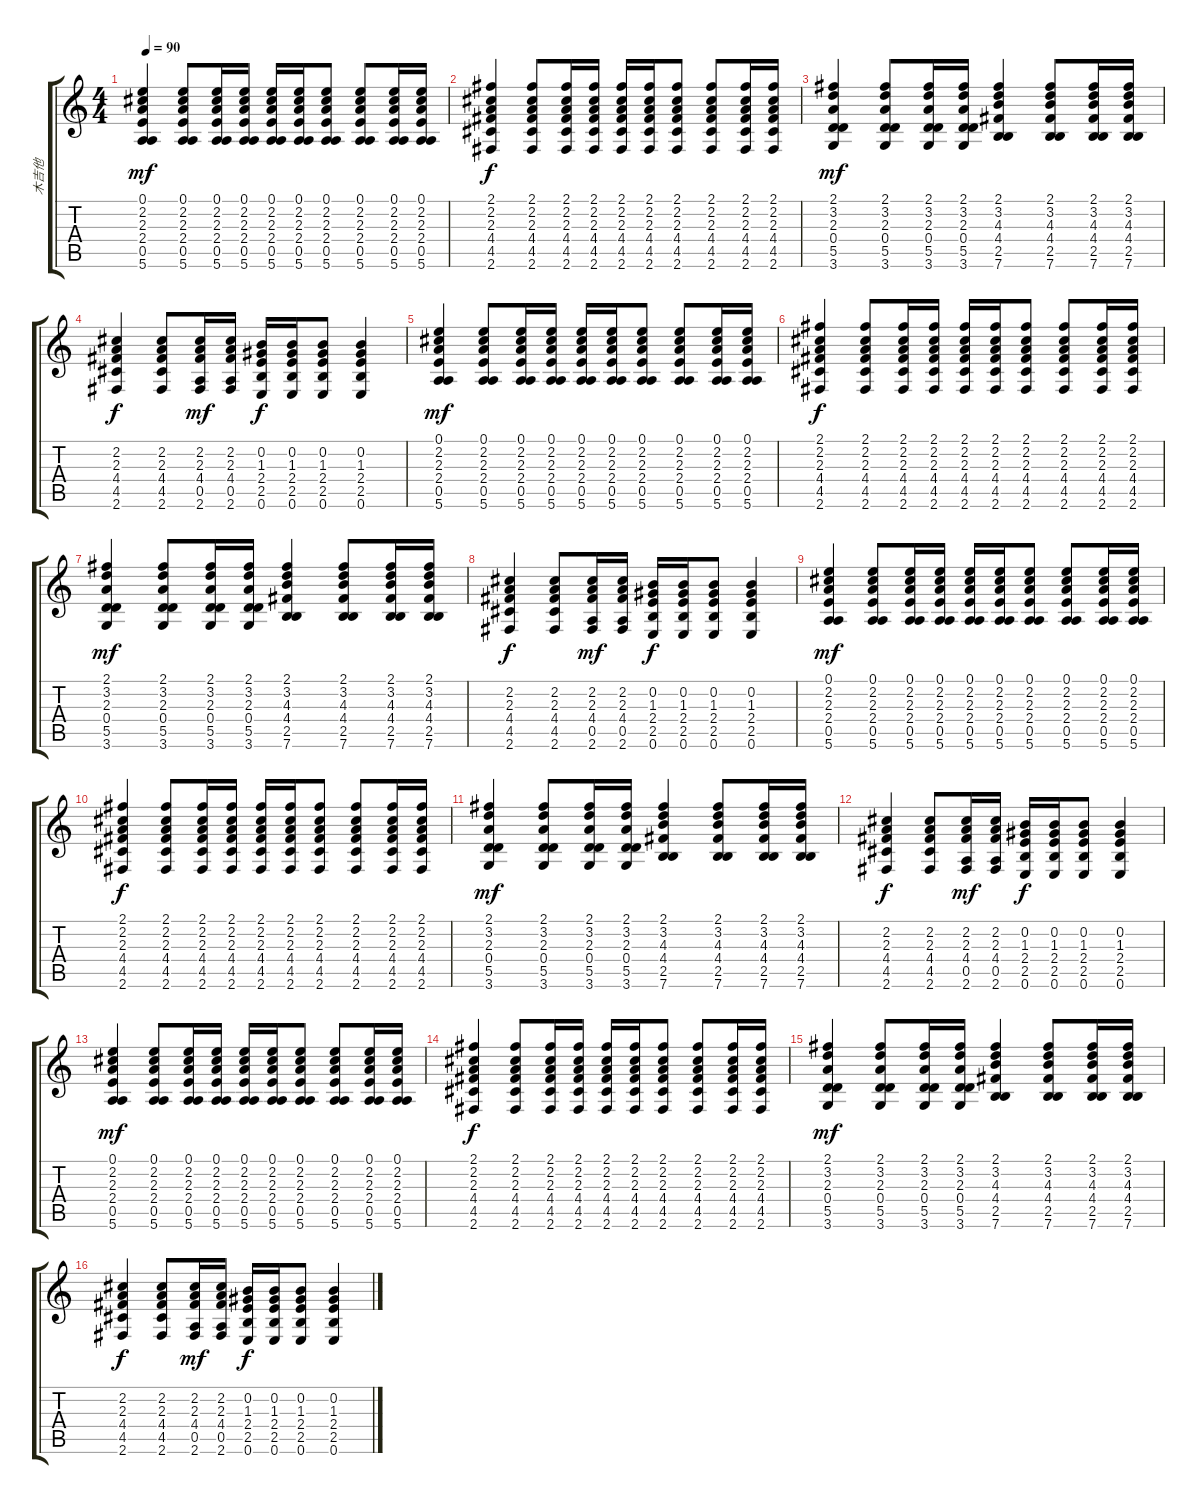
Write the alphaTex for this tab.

\track ("木吉他" "木吉他") {instrument acousticguitarsteel}
\staff {score tabs}
\tuning (E4 B3 G3 D3 A2 E2) {hide}
\ts (4 4)
\tempo 90
\clef g2
\ks c
(0.1 2.2 2.3 2.4 0.5 5.6).4{dy mf instrument acousticguitarsteel} (0.1 2.2 2.3 2.4 0.5 5.6).8 (0.1 2.2 2.3 2.4 0.5 5.6).16 (0.1 2.2 2.3 2.4 0.5 5.6).16 (0.1 2.2 2.3 2.4 0.5 5.6).16 (0.1 2.2 2.3 2.4 0.5 5.6).16 (0.1 2.2 2.3 2.4 0.5 5.6).8 (0.1 2.2 2.3 2.4 0.5 5.6).8 (0.1 2.2 2.3 2.4 0.5 5.6).16 (0.1 2.2 2.3 2.4 0.5 5.6).16 |
(2.1 2.2 2.3 4.4 4.5 2.6).4{dy f} (2.1 2.2 2.3 4.4 4.5 2.6).8 (2.1 2.2 2.3 4.4 4.5 2.6).16 (2.1 2.2 2.3 4.4 4.5 2.6).16 (2.1 2.2 2.3 4.4 4.5 2.6).16 (2.1 2.2 2.3 4.4 4.5 2.6).16 (2.1 2.2 2.3 4.4 4.5 2.6).8 (2.1 2.2 2.3 4.4 4.5 2.6).8 (2.1 2.2 2.3 4.4 4.5 2.6).16 (2.1 2.2 2.3 4.4 4.5 2.6).16 |
(2.1 3.2 2.3 0.4 5.5 3.6).4{dy mf} (2.1 3.2 2.3 0.4 5.5 3.6).8 (2.1 3.2 2.3 0.4 5.5 3.6).16 (2.1 3.2 2.3 0.4 5.5 3.6).16 (2.1 3.2 4.3 4.4 2.5 7.6).4 (2.1 3.2 4.3 4.4 2.5 7.6).8 (2.1 3.2 4.3 4.4 2.5 7.6).16 (2.1 3.2 4.3 4.4 2.5 7.6).16 |
(2.2 2.3 4.4 4.5 2.6).4{dy f} (2.2 2.3 4.4 4.5 2.6).8 (2.2 2.3 4.4 0.5 2.6).16{dy mf} (2.2 2.3 4.4 0.5 2.6).16 (0.2 1.3 2.4 2.5 0.6).16{dy f} (0.2 1.3 2.4 2.5 0.6).16 (0.2 1.3 2.4 2.5 0.6).8 (0.2 1.3 2.4 2.5 0.6).4 |
(0.1 2.2 2.3 2.4 0.5 5.6).4{dy mf} (0.1 2.2 2.3 2.4 0.5 5.6).8 (0.1 2.2 2.3 2.4 0.5 5.6).16 (0.1 2.2 2.3 2.4 0.5 5.6).16 (0.1 2.2 2.3 2.4 0.5 5.6).16 (0.1 2.2 2.3 2.4 0.5 5.6).16 (0.1 2.2 2.3 2.4 0.5 5.6).8 (0.1 2.2 2.3 2.4 0.5 5.6).8 (0.1 2.2 2.3 2.4 0.5 5.6).16 (0.1 2.2 2.3 2.4 0.5 5.6).16 |
(2.1 2.2 2.3 4.4 4.5 2.6).4{dy f} (2.1 2.2 2.3 4.4 4.5 2.6).8 (2.1 2.2 2.3 4.4 4.5 2.6).16 (2.1 2.2 2.3 4.4 4.5 2.6).16 (2.1 2.2 2.3 4.4 4.5 2.6).16 (2.1 2.2 2.3 4.4 4.5 2.6).16 (2.1 2.2 2.3 4.4 4.5 2.6).8 (2.1 2.2 2.3 4.4 4.5 2.6).8 (2.1 2.2 2.3 4.4 4.5 2.6).16 (2.1 2.2 2.3 4.4 4.5 2.6).16 |
(2.1 3.2 2.3 0.4 5.5 3.6).4{dy mf} (2.1 3.2 2.3 0.4 5.5 3.6).8 (2.1 3.2 2.3 0.4 5.5 3.6).16 (2.1 3.2 2.3 0.4 5.5 3.6).16 (2.1 3.2 4.3 4.4 2.5 7.6).4 (2.1 3.2 4.3 4.4 2.5 7.6).8 (2.1 3.2 4.3 4.4 2.5 7.6).16 (2.1 3.2 4.3 4.4 2.5 7.6).16 |
(2.2 2.3 4.4 4.5 2.6).4{dy f} (2.2 2.3 4.4 4.5 2.6).8 (2.2 2.3 4.4 0.5 2.6).16{dy mf} (2.2 2.3 4.4 0.5 2.6).16 (0.2 1.3 2.4 2.5 0.6).16{dy f} (0.2 1.3 2.4 2.5 0.6).16 (0.2 1.3 2.4 2.5 0.6).8 (0.2 1.3 2.4 2.5 0.6).4 |
(0.1 2.2 2.3 2.4 0.5 5.6).4{dy mf} (0.1 2.2 2.3 2.4 0.5 5.6).8 (0.1 2.2 2.3 2.4 0.5 5.6).16 (0.1 2.2 2.3 2.4 0.5 5.6).16 (0.1 2.2 2.3 2.4 0.5 5.6).16 (0.1 2.2 2.3 2.4 0.5 5.6).16 (0.1 2.2 2.3 2.4 0.5 5.6).8 (0.1 2.2 2.3 2.4 0.5 5.6).8 (0.1 2.2 2.3 2.4 0.5 5.6).16 (0.1 2.2 2.3 2.4 0.5 5.6).16 |
(2.1 2.2 2.3 4.4 4.5 2.6).4{dy f} (2.1 2.2 2.3 4.4 4.5 2.6).8 (2.1 2.2 2.3 4.4 4.5 2.6).16 (2.1 2.2 2.3 4.4 4.5 2.6).16 (2.1 2.2 2.3 4.4 4.5 2.6).16 (2.1 2.2 2.3 4.4 4.5 2.6).16 (2.1 2.2 2.3 4.4 4.5 2.6).8 (2.1 2.2 2.3 4.4 4.5 2.6).8 (2.1 2.2 2.3 4.4 4.5 2.6).16 (2.1 2.2 2.3 4.4 4.5 2.6).16 |
(2.1 3.2 2.3 0.4 5.5 3.6).4{dy mf} (2.1 3.2 2.3 0.4 5.5 3.6).8 (2.1 3.2 2.3 0.4 5.5 3.6).16 (2.1 3.2 2.3 0.4 5.5 3.6).16 (2.1 3.2 4.3 4.4 2.5 7.6).4 (2.1 3.2 4.3 4.4 2.5 7.6).8 (2.1 3.2 4.3 4.4 2.5 7.6).16 (2.1 3.2 4.3 4.4 2.5 7.6).16 |
(2.2 2.3 4.4 4.5 2.6).4{dy f} (2.2 2.3 4.4 4.5 2.6).8 (2.2 2.3 4.4 0.5 2.6).16{dy mf} (2.2 2.3 4.4 0.5 2.6).16 (0.2 1.3 2.4 2.5 0.6).16{dy f} (0.2 1.3 2.4 2.5 0.6).16 (0.2 1.3 2.4 2.5 0.6).8 (0.2 1.3 2.4 2.5 0.6).4 |
(0.1 2.2 2.3 2.4 0.5 5.6).4{dy mf} (0.1 2.2 2.3 2.4 0.5 5.6).8 (0.1 2.2 2.3 2.4 0.5 5.6).16 (0.1 2.2 2.3 2.4 0.5 5.6).16 (0.1 2.2 2.3 2.4 0.5 5.6).16 (0.1 2.2 2.3 2.4 0.5 5.6).16 (0.1 2.2 2.3 2.4 0.5 5.6).8 (0.1 2.2 2.3 2.4 0.5 5.6).8 (0.1 2.2 2.3 2.4 0.5 5.6).16 (0.1 2.2 2.3 2.4 0.5 5.6).16 |
(2.1 2.2 2.3 4.4 4.5 2.6).4{dy f} (2.1 2.2 2.3 4.4 4.5 2.6).8 (2.1 2.2 2.3 4.4 4.5 2.6).16 (2.1 2.2 2.3 4.4 4.5 2.6).16 (2.1 2.2 2.3 4.4 4.5 2.6).16 (2.1 2.2 2.3 4.4 4.5 2.6).16 (2.1 2.2 2.3 4.4 4.5 2.6).8 (2.1 2.2 2.3 4.4 4.5 2.6).8 (2.1 2.2 2.3 4.4 4.5 2.6).16 (2.1 2.2 2.3 4.4 4.5 2.6).16 |
(2.1 3.2 2.3 0.4 5.5 3.6).4{dy mf} (2.1 3.2 2.3 0.4 5.5 3.6).8 (2.1 3.2 2.3 0.4 5.5 3.6).16 (2.1 3.2 2.3 0.4 5.5 3.6).16 (2.1 3.2 4.3 4.4 2.5 7.6).4 (2.1 3.2 4.3 4.4 2.5 7.6).8 (2.1 3.2 4.3 4.4 2.5 7.6).16 (2.1 3.2 4.3 4.4 2.5 7.6).16 |
(2.2 2.3 4.4 4.5 2.6).4{dy f} (2.2 2.3 4.4 4.5 2.6).8 (2.2 2.3 4.4 0.5 2.6).16{dy mf} (2.2 2.3 4.4 0.5 2.6).16 (0.2 1.3 2.4 2.5 0.6).16{dy f} (0.2 1.3 2.4 2.5 0.6).16 (0.2 1.3 2.4 2.5 0.6).8 (0.2 1.3 2.4 2.5 0.6).4
